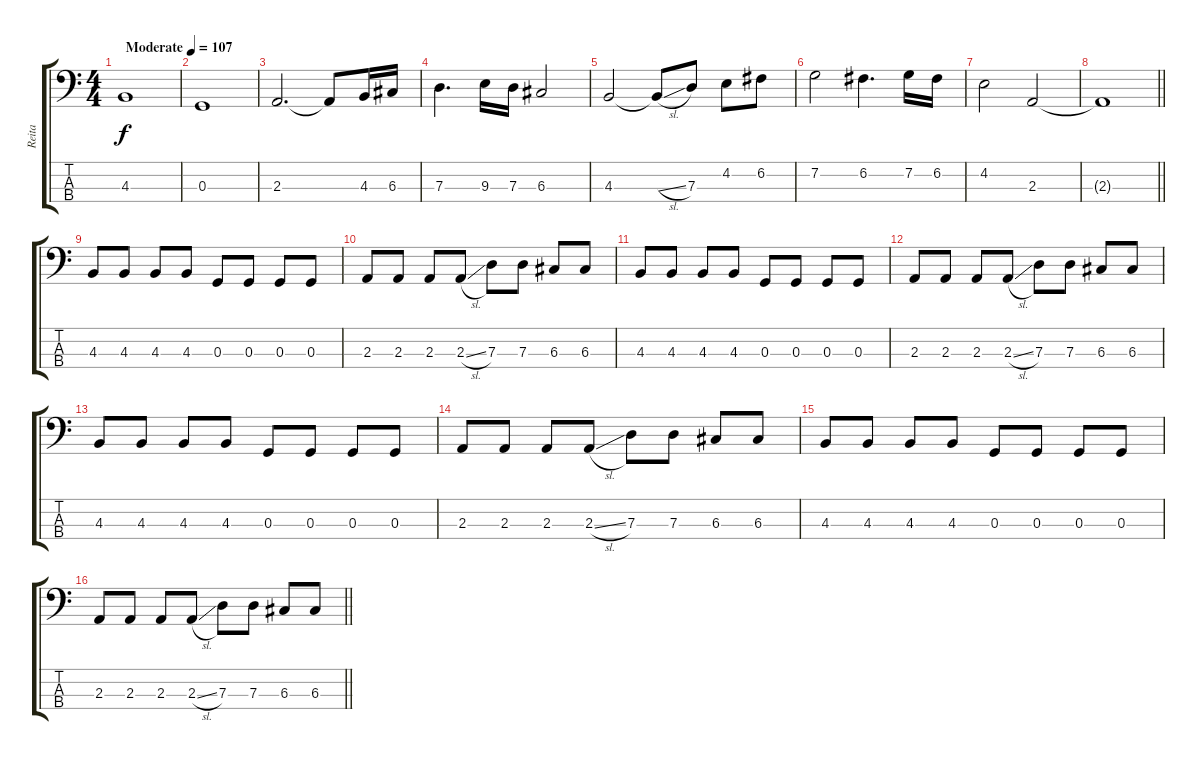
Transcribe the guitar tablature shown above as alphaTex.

\track ("Reita" "Reita") {instrument electricbasspick}
\staff {score tabs}
\tuning (F2 C2 G1 D1) {hide}
\ts (4 4)
\tempo (107 "Moderate")
\clef f4
\ks c
4.3.1{dy f volume 12 instrument electricbasspick} |
0.3.1 |
2.3.2{d} 2.3{t}.8 4.3.16 6.3.16 |
7.3.4{d} 9.3.16 7.3.16 6.3.2 |
4.3.2 4.3{sl t}.8 7.3.8 4.2.8 6.2.8 |
7.2.2 6.2.4{d} 7.2.16 6.2.16 |
4.2.2 2.3.2 |
\barLineRight lightlight
2.3{t}.1 |
4.3.8{volume 16} 4.3.8 4.3.8 4.3.8 0.3.8 0.3.8 0.3.8 0.3.8 |
2.3.8 2.3.8 2.3.8 2.3{sl}.8 7.3.8 7.3.8 6.3.8 6.3.8 |
4.3.8 4.3.8 4.3.8 4.3.8 0.3.8 0.3.8 0.3.8 0.3.8 |
2.3.8 2.3.8 2.3.8 2.3{sl}.8 7.3.8 7.3.8 6.3.8 6.3.8 |
4.3.8 4.3.8 4.3.8 4.3.8 0.3.8 0.3.8 0.3.8 0.3.8 |
2.3.8 2.3.8 2.3.8 2.3{sl}.8 7.3.8 7.3.8 6.3.8 6.3.8 |
4.3.8 4.3.8 4.3.8 4.3.8 0.3.8 0.3.8 0.3.8 0.3.8 |
\barLineRight lightlight
2.3.8 2.3.8 2.3.8 2.3{sl}.8 7.3.8 7.3.8 6.3.8 6.3.8
